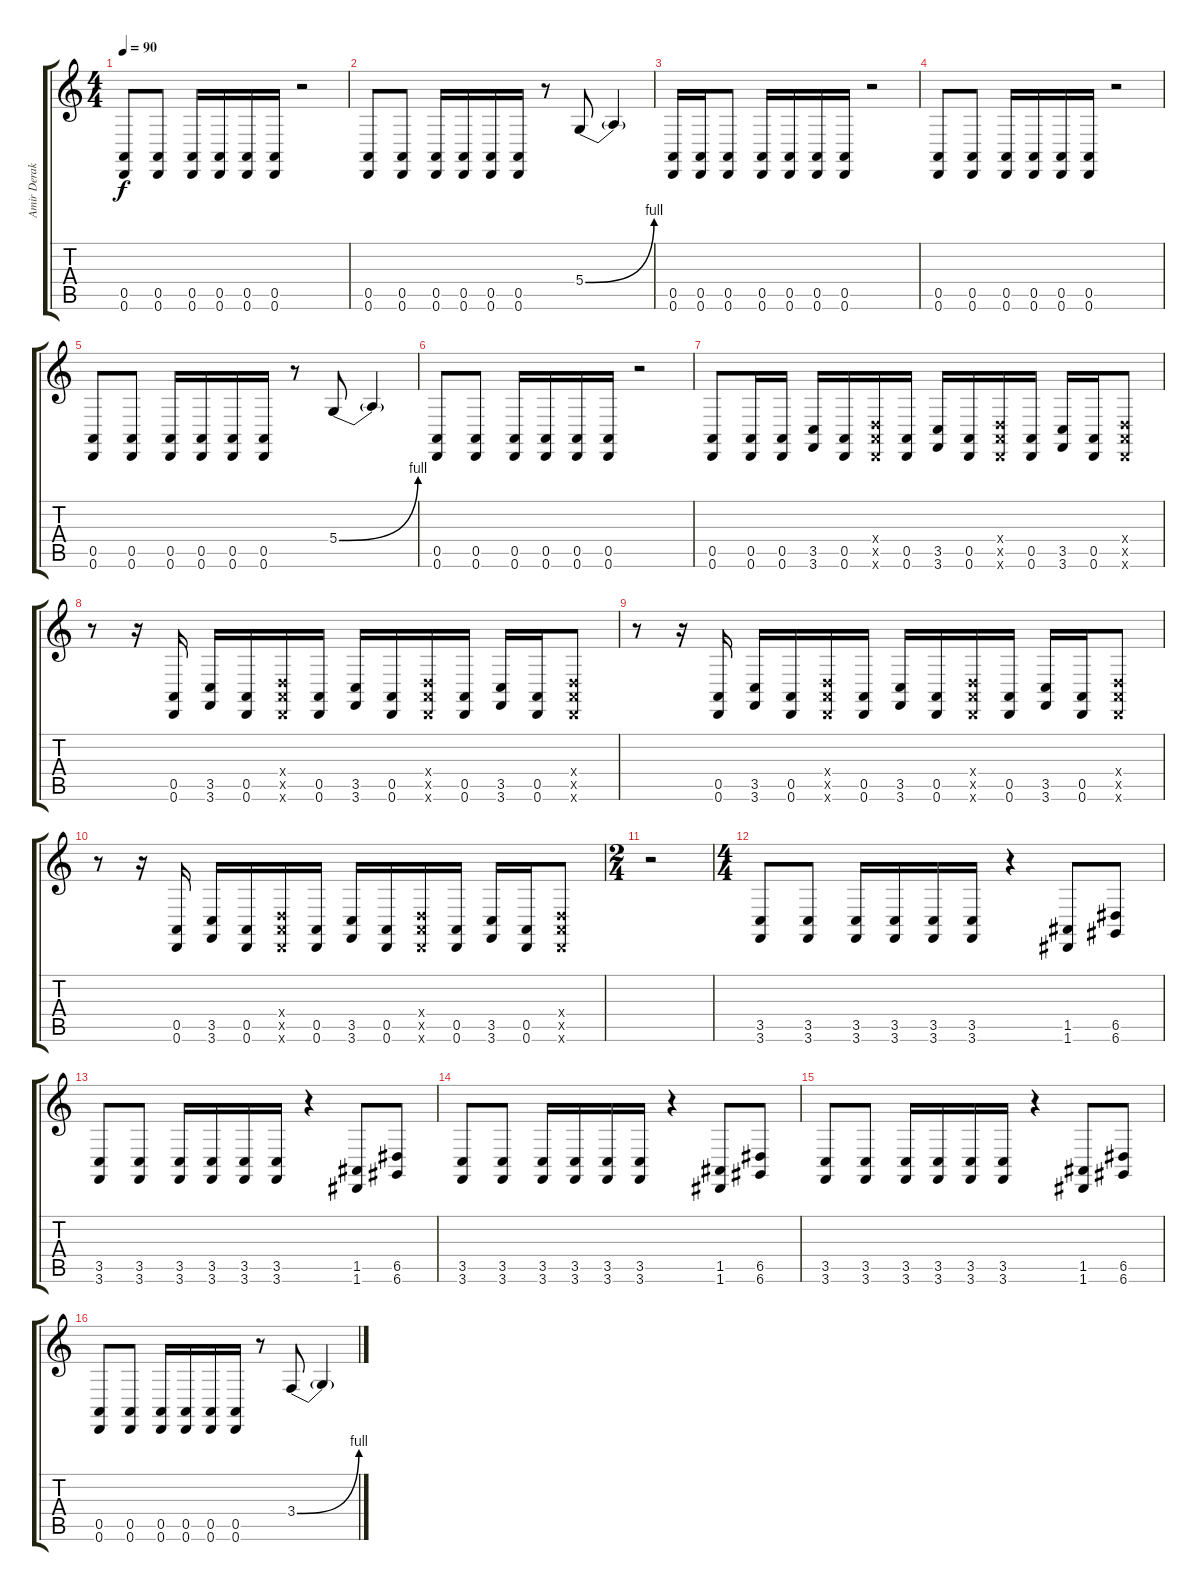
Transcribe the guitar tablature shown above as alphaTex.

\track ("Amir Derakh (Synth. Guitar)" "Amir Derak") {instrument lead2sawtooth}
\staff {score tabs}
\tuning (E4 B3 G3 D3 A2 D2) {hide}
\ts (4 4)
\tempo 90
\clef g2
\ks c
(0.5 0.6).8{dy f} (0.5 0.6).8 (0.5 0.6).16 (0.5 0.6).16 (0.5 0.6).16 (0.5 0.6).16 r.2 |
(0.5 0.6).8 (0.5 0.6).8 (0.5 0.6).16 (0.5 0.6).16 (0.5 0.6).16 (0.5 0.6).16 r.8 5.4{be (bend 0 0 60 4)}.8 5.4{t}.4 |
(0.5 0.6).16 (0.5 0.6).16 (0.5 0.6).8 (0.5 0.6).16 (0.5 0.6).16 (0.5 0.6).16 (0.5 0.6).16 r.2 |
(0.5 0.6).8 (0.5 0.6).8 (0.5 0.6).16 (0.5 0.6).16 (0.5 0.6).16 (0.5 0.6).16 r.2 |
(0.5 0.6).8 (0.5 0.6).8 (0.5 0.6).16 (0.5 0.6).16 (0.5 0.6).16 (0.5 0.6).16 r.8 5.4{be (bend 0 0 60 4)}.8 5.4{t}.4 |
(0.5 0.6).8 (0.5 0.6).8 (0.5 0.6).16 (0.5 0.6).16 (0.5 0.6).16 (0.5 0.6).16 r.2 |
(0.5 0.6).8 (0.5 0.6).16 (0.5 0.6).16 (3.5 3.6).16 (0.5 0.6).16 (0.4{x} 0.5{x} 0.6{x}).16 (0.5 0.6).16 (3.5 3.6).16 (0.5 0.6).16 (0.4{x} 0.5{x} 0.6{x}).16 (0.5 0.6).16 (3.5 3.6).16 (0.5 0.6).16 (0.4{x} 0.5{x} 0.6{x}).8 |
r.8 r.16 (0.5 0.6).16 (3.5 3.6).16 (0.5 0.6).16 (0.4{x} 0.5{x} 0.6{x}).16 (0.5 0.6).16 (3.5 3.6).16 (0.5 0.6).16 (0.4{x} 0.5{x} 0.6{x}).16 (0.5 0.6).16 (3.5 3.6).16 (0.5 0.6).16 (0.4{x} 0.5{x} 0.6{x}).8 |
r.8 r.16 (0.5 0.6).16 (3.5 3.6).16 (0.5 0.6).16 (0.4{x} 0.5{x} 0.6{x}).16 (0.5 0.6).16 (3.5 3.6).16 (0.5 0.6).16 (0.4{x} 0.5{x} 0.6{x}).16 (0.5 0.6).16 (3.5 3.6).16 (0.5 0.6).16 (0.4{x} 0.5{x} 0.6{x}).8 |
r.8 r.16 (0.5 0.6).16 (3.5 3.6).16 (0.5 0.6).16 (0.4{x} 0.5{x} 0.6{x}).16 (0.5 0.6).16 (3.5 3.6).16 (0.5 0.6).16 (0.4{x} 0.5{x} 0.6{x}).16 (0.5 0.6).16 (3.5 3.6).16 (0.5 0.6).16 (0.4{x} 0.5{x} 0.6{x}).8 |
\ts (2 4)
r.2 |
\ts (4 4)
(3.5 3.6).8 (3.5 3.6).8 (3.5 3.6).16 (3.5 3.6).16 (3.5 3.6).16 (3.5 3.6).16 r.4 (1.5 1.6).8 (6.5 6.6).8 |
(3.5 3.6).8 (3.5 3.6).8 (3.5 3.6).16 (3.5 3.6).16 (3.5 3.6).16 (3.5 3.6).16 r.4 (1.5 1.6).8 (6.5 6.6).8 |
(3.5 3.6).8 (3.5 3.6).8 (3.5 3.6).16 (3.5 3.6).16 (3.5 3.6).16 (3.5 3.6).16 r.4 (1.5 1.6).8 (6.5 6.6).8 |
(3.5 3.6).8 (3.5 3.6).8 (3.5 3.6).16 (3.5 3.6).16 (3.5 3.6).16 (3.5 3.6).16 r.4 (1.5 1.6).8 (6.5 6.6).8 |
(0.5 0.6).8 (0.5 0.6).8 (0.5 0.6).16 (0.5 0.6).16 (0.5 0.6).16 (0.5 0.6).16 r.8 3.4{be (bend 0 0 60 4)}.8 3.4{t}.4
